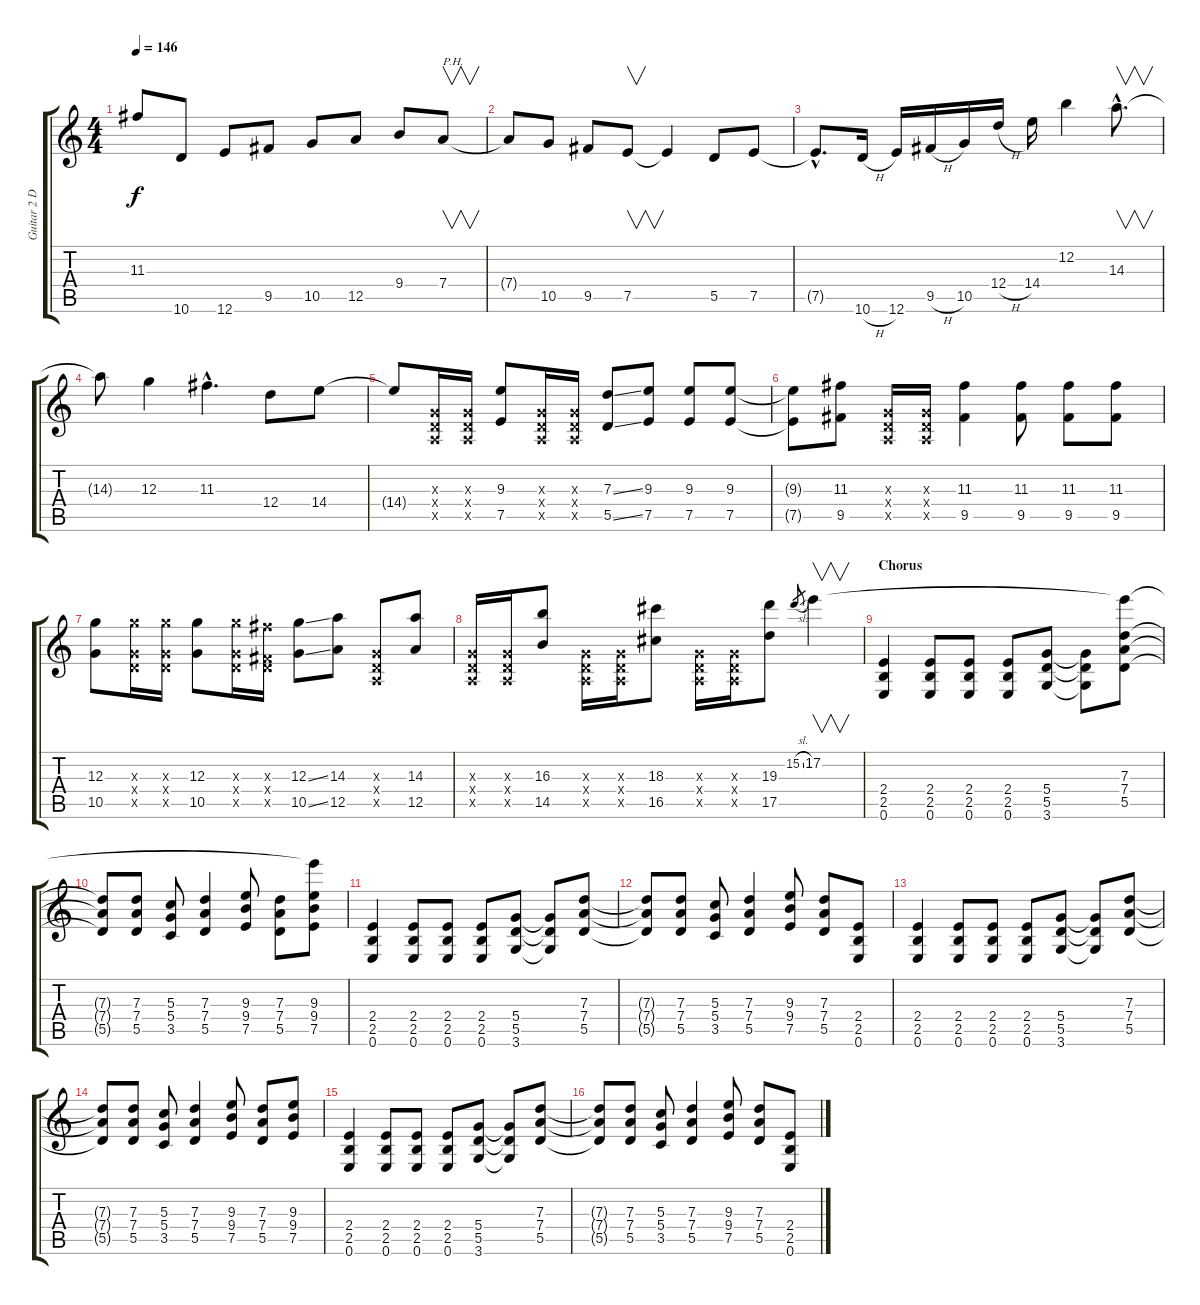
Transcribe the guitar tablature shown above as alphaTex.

\track ("Guitar 2 Distortion" "Guitar 2 D") {instrument overdrivenguitar}
\staff {score tabs}
\tuning (E4 B3 G3 D3 A2 E2) {hide}
\ts (4 4)
\tempo 146
\clef g2
\ks c
11.3{t}.8{dy f} 10.6.8 12.6.8 9.5.8 10.5.8 12.5.8 9.4.8 7.4.8{v txt "P.H."} |
7.4{t}.8 10.5.8 9.5.8 7.5.8{v} 7.5{t}.4 5.5.8 7.5.8 |
7.5{hac t}.8{d} 10.6{h}.16 12.6.16 9.5{h}.16 10.5.16 12.4{h}.16 14.4.16 12.2.4 14.3{hac}.8{v d} |
14.3{t}.8 12.3.4 11.3{hac}.4{d} 12.4.8 14.4.8 |
14.4{t}.8 (0.3{x} 0.4{x} 0.5{x}).16 (0.3{x} 0.4{x} 0.5{x}).16 (9.3 7.5).8 (0.3{x} 0.4{x} 0.5{x}).16 (0.3{x} 0.4{x} 0.5{x}).16 (7.3{ss} 5.5{ss}).8 (9.3 7.5).8 (9.3 7.5).8 (9.3 7.5).8 |
(9.3{t} 7.5{t}).8 (11.3 9.5).8 (0.3{x} 0.4{x} 0.5{x}).16 (0.3{x} 0.4{x} 0.5{x}).16 (11.3 9.5).4 (11.3 9.5).8 (11.3 9.5).8 (11.3 9.5).8 |
(12.3 10.5).8 (12.3{x} 0.4{x} 10.5{x}).16 (12.3{x} 0.4{x} 10.5{x}).16 (12.3 10.5).8 (12.3{x} 0.4{x} 10.5{x}).16 (11.3{x} 0.4{x} 9.5{x}).16 (12.3{ss} 10.5{ss}).8 (14.3 12.5).8 (0.3{x} 0.4{x} 0.5{x}).8 (14.3 12.5).8 |
(0.3{x} 0.4{x} 0.5{x}).16 (0.3{x} 0.4{x} 0.5{x}).16 (16.3 14.5).8 (0.3{x} 0.4{x} 0.5{x}).16 (0.3{x} 0.4{x} 0.5{x}).16 (18.3 16.5).8 (0.3{x} 0.4{x} 0.5{x}).16 (0.3{x} 0.4{x} 0.5{x}).16 (19.3 17.5).8 15.2{sl}.8{gr} 17.2.4{v} |
\section ("" "Chorus")
(2.4 2.5 0.6).4 (2.4 2.5 0.6).8 (2.4 2.5 0.6).8 (2.4 2.5 0.6).8 (5.4 5.5 3.6).8 (5.4{t} 5.5{t} 3.6{t}).8 (17.2{t} 7.3 7.4 5.5).8 |
(7.3{t} 7.4{t} 5.5{t}).8 (7.3 7.4 5.5).8 (5.3 5.4 3.5).8 (7.3 7.4 5.5).4 (9.3 9.4 7.5).8 (7.3 7.4 5.5).8 (17.2{t} 9.3 9.4 7.5).8 |
(2.4 2.5 0.6).4 (2.4 2.5 0.6).8 (2.4 2.5 0.6).8 (2.4 2.5 0.6).8 (5.4 5.5 3.6).8 (5.4{t} 5.5{t} 3.6{t}).8 (7.3 7.4 5.5).8 |
(7.3{t} 7.4{t} 5.5{t}).8 (7.3 7.4 5.5).8 (5.3 5.4 3.5).8 (7.3 7.4 5.5).4 (9.3 9.4 7.5).8 (7.3 7.4 5.5).8 (2.4 2.5 0.6).8 |
(2.4 2.5 0.6).4 (2.4 2.5 0.6).8 (2.4 2.5 0.6).8 (2.4 2.5 0.6).8 (5.4 5.5 3.6).8 (5.4{t} 5.5{t} 3.6{t}).8 (7.3 7.4 5.5).8 |
(7.3{t} 7.4{t} 5.5{t}).8 (7.3 7.4 5.5).8 (5.3 5.4 3.5).8 (7.3 7.4 5.5).4 (9.3 9.4 7.5).8 (7.3 7.4 5.5).8 (9.3 9.4 7.5).8 |
(2.4 2.5 0.6).4 (2.4 2.5 0.6).8 (2.4 2.5 0.6).8 (2.4 2.5 0.6).8 (5.4 5.5 3.6).8 (5.4{t} 5.5{t} 3.6{t}).8 (7.3 7.4 5.5).8 |
(7.3{t} 7.4{t} 5.5{t}).8 (7.3 7.4 5.5).8 (5.3 5.4 3.5).8 (7.3 7.4 5.5).4 (9.3 9.4 7.5).8 (7.3 7.4 5.5).8 (2.4 2.5 0.6).8
